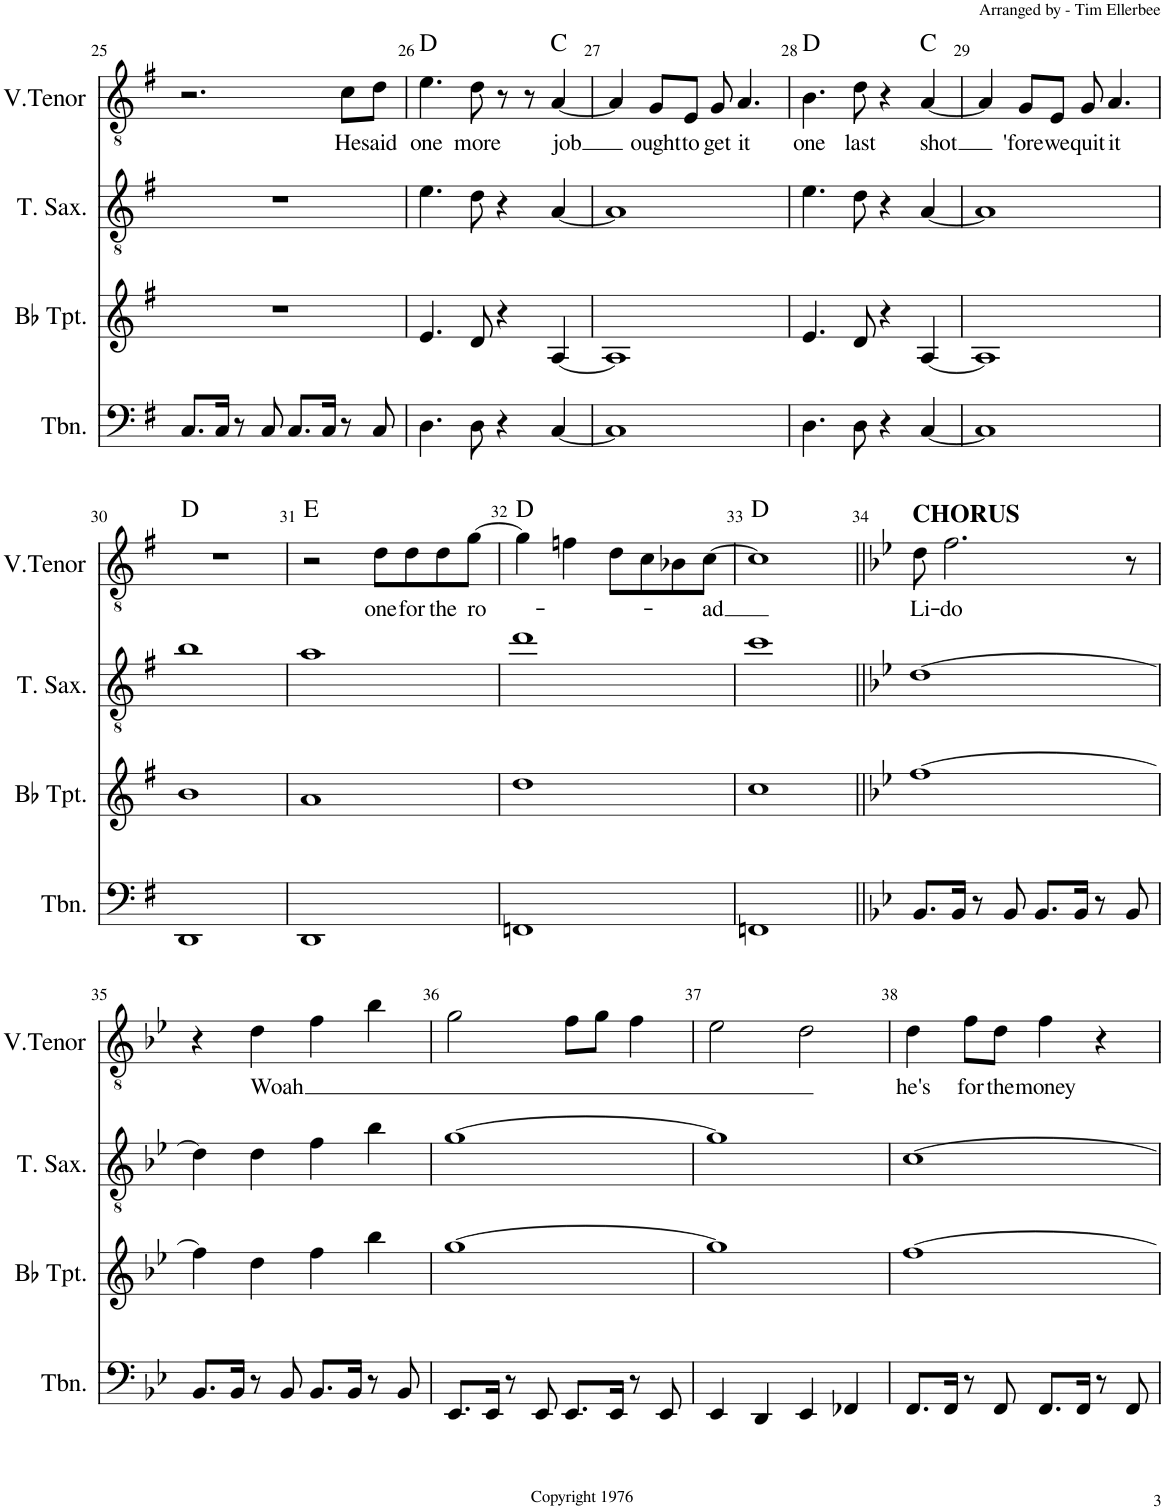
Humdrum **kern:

**kern	**kern	**kern	**kern	**text	**harte
*part4	*part3	*part2	*part1	*part1	*part1
*staff4	*staff3	*staff2	*staff1	*staff1	*
*I"Trombone	*I"Bb Trumpet	*I"Tenor Saxophone	*I"V. Tenor	*	*
*I'Tbn.	*I'Bb Tpt.	*I'T. Sax.	*I'V.Tenor	*	*
!!LO:PB:g=z
*clefF4	*clefG2	*clefGv2	*clefGv2	*	*
*	*ITrd1c2	*ITrd8c14	*	*	*
*k[f#]	*k[f#]	*k[f#]	*k[f#]	*	*
*M4/4	*M4/4	*M4/4	*M4/4	*	*
=25	=25	=25	=25	=25	=25
8.C/L	1r	1r	2.r	.	.
16C/Jk	.	.	.	.	.
8r	.	.	.	.	.
8C/	.	.	.	.	.
8.C/L	.	.	.	.	.
16C/Jk	.	.	.	.	.
!	!	!	!	!LO:LY:b	!
8r	.	.	8c\L	He	.
!	!	!	!	!LO:LY:b	!
8C/	.	.	8d\J	said	.
=26	=26	=26	=26	=26	=26
!	!	!	!	!LO:LY:b	!
4.D\	4.e/	4.e\	4.e\	one	D:maj
!	!	!	!	!LO:LY:b	!
8D\	8d/	8d\	8d\	more	.
4r	4r	4r	8r	.	.
.	.	.	8r	.	.
!	!	!	!	!LO:LY:b	!
[4C/	[4A/	[4A/	[4A/	job	C:maj
=27	=27	=27	=27	=27	=27
1C]	1A]	1A]	4A/]	.	.
!	!	!	!	!LO:LY:b	!
.	.	.	8G/L	ought	.
!	!	!	!	!LO:LY:b	!
.	.	.	8E/J	to	.
!	!	!	!	!LO:LY:b	!
.	.	.	8G/	get	.
!	!	!	!	!LO:LY:b	!
.	.	.	4.A/	it	.
=28	=28	=28	=28	=28	=28
!	!	!	!	!LO:LY:b	!
4.D\	4.e/	4.e\	4.B\	one	D:maj
!	!	!	!	!LO:LY:b	!
8D\	8d/	8d\	8d\	last	.
4r	4r	4r	4r	.	.
!	!	!	!	!LO:LY:b	!
[4C/	[4A/	[4A/	[4A/	shot	C:maj
=29	=29	=29	=29	=29	=29
1C]	1A]	1A]	4A/]	.	.
!	!	!	!	!LO:LY:b	!
.	.	.	8G/L	'fore	.
!	!	!	!	!LO:LY:b	!
.	.	.	8E/J	we	.
!	!	!	!	!LO:LY:b	!
.	.	.	8G/	quit	.
!	!	!	!	!LO:LY:b	!
.	.	.	4.A/	it	.
!!LO:LB:g=z
=30	=30	=30	=30	=30	=30
1DD	1b	1b	1r	.	D:maj
=31	=31	=31	=31	=31	=31
1DD	1a	1a	2r	.	E:maj
!	!	!	!	!LO:LY:b	!
.	.	.	8d\L	one	.
!	!	!	!	!LO:LY:b	!
.	.	.	8d\	for	.
!	!	!	!	!LO:LY:b	!
.	.	.	8d\	the	.
!	!	!	!	!LO:LY:b	!
.	.	.	[8g\J	ro-	.
=32	=32	=32	=32	=32	=32
1FFn	1dd	1dd	4g\]	.	D:maj
.	.	.	4fn\	.	.
.	.	.	8d\L	.	.
.	.	.	8c\	.	.
.	.	.	8B-X\	.	.
!	!	!	!	!LO:LY:b	!
.	.	.	[8c\J	-ad	.
=33	=33	=33	=33	=33	=33
1FFn	1cc	1cc	1c]	.	D:maj
=34||	=34||	=34||	=34||	=34||	=34||
*k[b-e-]	*k[b-e-]	*k[b-e-]	*k[b-e-]	*	*
!	!	!	!LO:TX:a:B:t=CHORUS	!	!
!	!	!	!	!LO:LY:b	!
8.BB-/L	[1ff	[1d	8d\	Li-	.
!	!	!	!	!LO:LY:b	!
.	.	.	2.f\	-do	.
16BB-/Jk	.	.	.	.	.
8r	.	.	.	.	.
8BB-/	.	.	.	.	.
8.BB-/L	.	.	.	.	.
16BB-/Jk	.	.	.	.	.
8r	.	.	.	.	.
8BB-/	.	.	8r	.	.
!!LO:LB:g=z
=35	=35	=35	=35	=35	=35
8.BB-/L	4ff\]	4d\]	4r	.	.
16BB-/Jk	.	.	.	.	.
!	!	!	!	!LO:LY:b	!
8r	4dd\	4d\	4d\	Woah	.
8BB-/	.	.	.	.	.
8.BB-/L	4ff\	4f\	4f\	.	.
16BB-/Jk	.	.	.	.	.
8r	4bb-\	4b-\	4b-\	.	.
8BB-/	.	.	.	.	.
=36	=36	=36	=36	=36	=36
8.EE-/L	[1gg	[1g	2g\	.	.
16EE-/Jk	.	.	.	.	.
8r	.	.	.	.	.
8EE-/	.	.	.	.	.
8.EE-/L	.	.	8f\L	.	.
.	.	.	8g\J	.	.
16EE-/Jk	.	.	.	.	.
8r	.	.	4f\	.	.
8EE-/	.	.	.	.	.
=37	=37	=37	=37	=37	=37
4EE-/	1gg]	1g]	2e-\	.	.
4DD/	.	.	.	.	.
4EE-/	.	.	2d\	.	.
4FF-X/	.	.	.	.	.
=38	=38	=38	=38	=38	=38
!	!	!	!	!LO:LY:b	!
8.FF/L	[1ff	[1c	4d\	he's	.
16FF/Jk	.	.	.	.	.
!	!	!	!	!LO:LY:b	!
8r	.	.	8f\L	for	.
!	!	!	!	!LO:LY:b	!
8FF/	.	.	8d\J	the	.
!	!	!	!	!LO:LY:b	!
8.FF/L	.	.	4f\	money	.
16FF/Jk	.	.	.	.	.
8r	.	.	4r	.	.
8FF/	.	.	.	.	.
=	=	=	=	=	=
*-	*-	*-	*-	*-	*-
